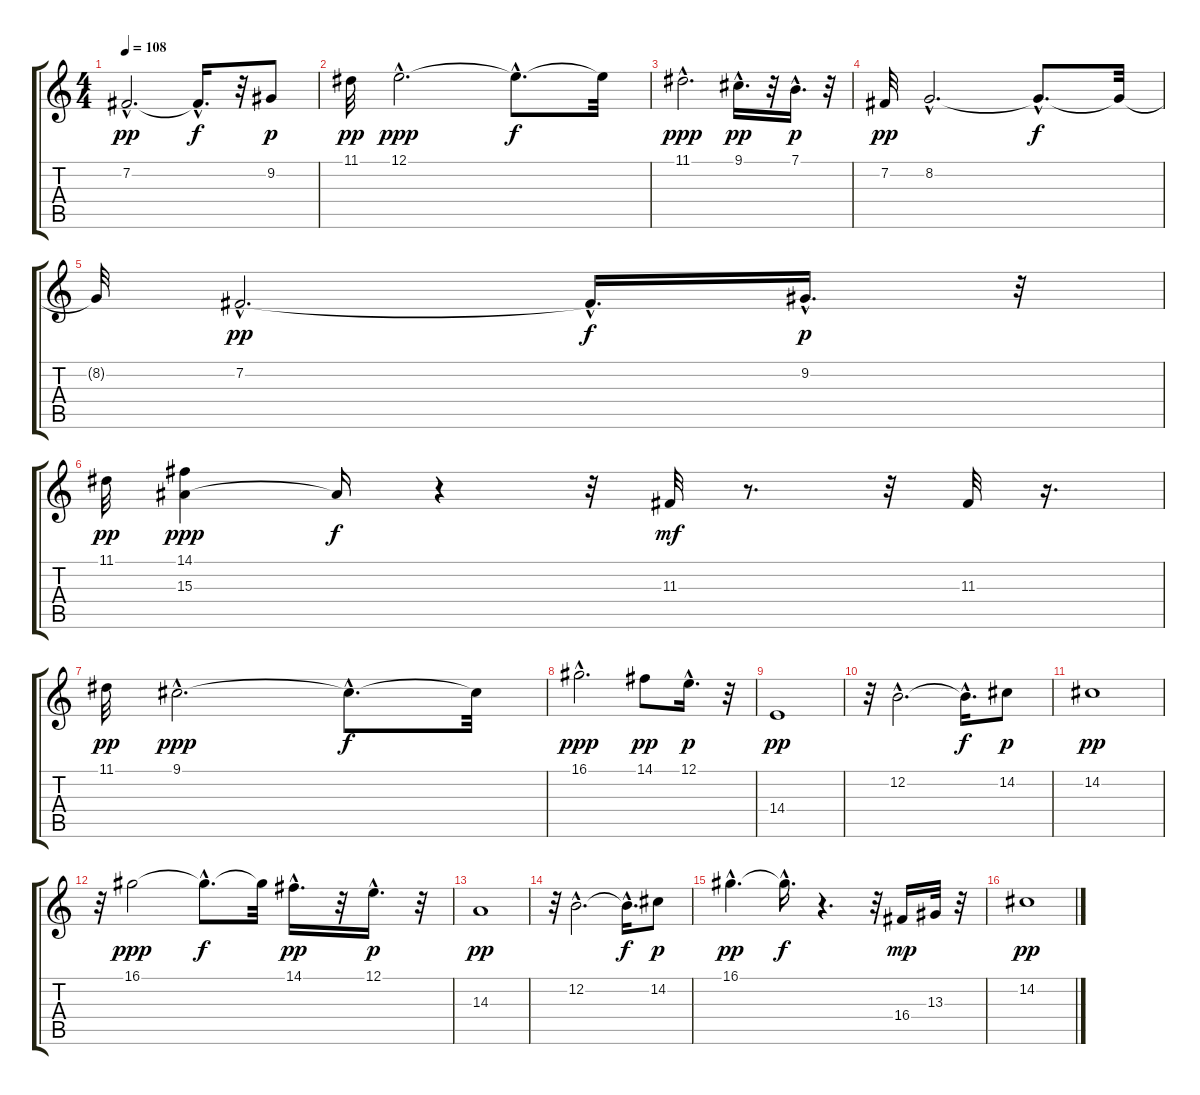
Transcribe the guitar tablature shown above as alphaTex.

\track "" {instrument stringensemble2}
\staff {score tabs}
\tuning (E4 B3 G3 D3 A2 E2) {hide}
\ts (4 4)
\tempo 108
\clef g2
\ks c
7.2{hac}.2{d dy pp} 7.2{hac t}.16{d dy f} r.32 9.2.8{dy p} |
11.1.32{dy pp} 12.1{hac}.2{d dy ppp} 12.1{hac t}.8{d dy f} 12.1{t}.32 |
11.1{hac}.2{d dy ppp} 9.1{hac}.16{d dy pp} r.32 7.1{hac}.16{d dy p} r.32 |
7.2.32{dy pp} 8.2{hac}.2{d} 8.2{hac t}.8{d dy f} 8.2{t}.32 |
8.2{t}.32 7.2{hac}.2{d dy pp} 7.2{hac t}.16{d dy f} 9.2{hac}.16{d dy p} r.32 |
11.1.32{dy pp} (14.1 15.3).4{dy ppp} 15.3{t}.16{dy f} r.4 r.32 11.3.32{dy mf} r.8{d} r.32 11.3.32 r.16{d} |
11.1.32{dy pp} 9.1{hac}.2{d dy ppp} 9.1{hac t}.8{d dy f} 9.1{t}.32 |
16.1{hac}.2{d dy ppp} 14.1.8{dy pp} 12.1{hac}.16{d dy p} r.32 |
14.4.1{dy pp} |
r.32 12.2{hac}.2{d} 12.2{hac t}.16{d dy f} 14.2.8{dy p} |
14.2.1{dy pp} |
r.32 16.1.2{dy ppp} 16.1{hac t}.8{d dy f} 16.1{t}.32 14.1{hac}.16{d dy pp} r.32 12.1{hac}.16{d dy p} r.32 |
14.3.1{dy pp} |
r.32 12.2{hac}.2{d} 12.2{hac t}.16{d dy f} 14.2.8{dy p} |
16.1{hac}.4{d dy pp} 16.1{hac t}.16{d dy f} r.4{d} r.32 16.4.16{dy mp} 13.3.32 r.32 |
14.2.1{dy pp}
